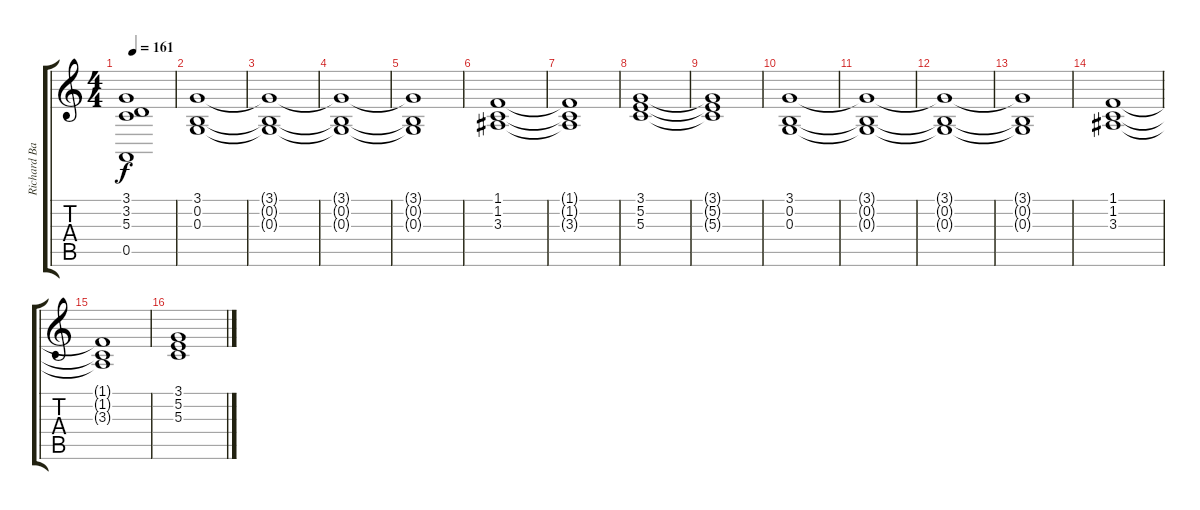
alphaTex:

\track ("Richard Barbieri (Keys)" "Richard Ba") {instrument synthstrings2}
\staff {score tabs}
\tuning (E4 B3 G3 D3 A2 D2) {hide}
\ts (4 4)
\tempo 161
\clef g2
\ks c
(3.1{t} 3.2{t} 5.3{t} 0.5).1{dy f} |
(3.1 0.2 0.3).1 |
(3.1{t} 0.2{t} 0.3{t}).1 |
(3.1{t} 0.2{t} 0.3{t}).1 |
(3.1{t} 0.2{t} 0.3{t}).1 |
(1.1 1.2 3.3).1 |
(1.1{t} 1.2{t} 3.3{t}).1 |
(3.1 5.2 5.3).1 |
(3.1{t} 5.2{t} 5.3{t}).1 |
(3.1 0.2 0.3).1 |
(3.1{t} 0.2{t} 0.3{t}).1 |
(3.1{t} 0.2{t} 0.3{t}).1 |
(3.1{t} 0.2{t} 0.3{t}).1 |
(1.1 1.2 3.3).1 |
(1.1{t} 1.2{t} 3.3{t}).1 |
(3.1 5.2 5.3).1
